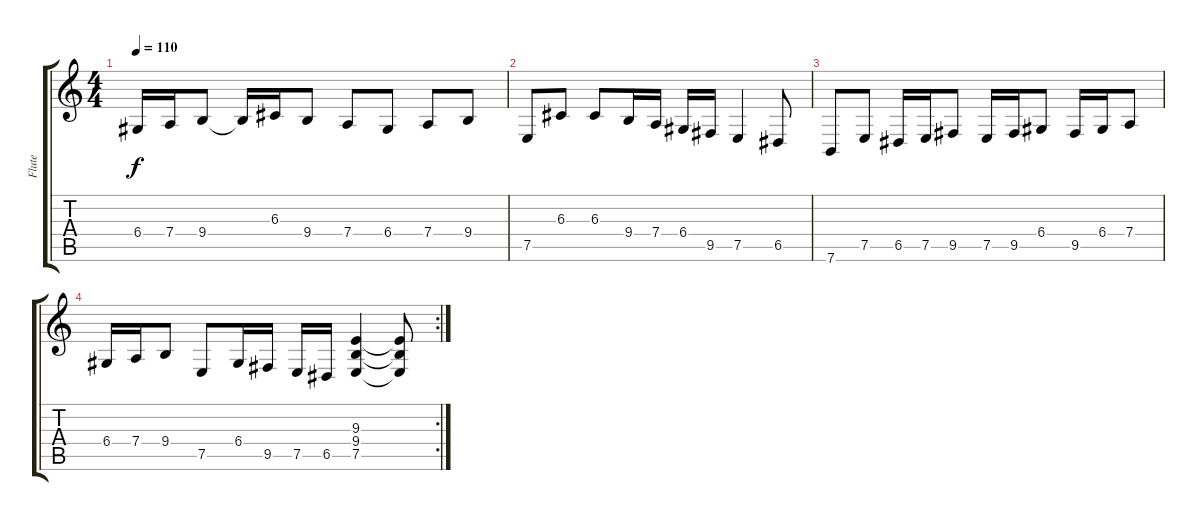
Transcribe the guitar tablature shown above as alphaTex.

\track ("Flute" "Flute") {instrument reedorgan}
\staff {score tabs}
\tuning (E4 B3 G3 D3 A2 E2) {hide}
\ts (4 4)
\tempo 110
\clef g2
\ks c
6.4.16{dy f} 7.4.16 9.4.8 9.4{t}.16 6.3.16 9.4.8 7.4.8 6.4.8 7.4.8 9.4.8 |
7.5.8 6.3.8 6.3.8 9.4.16 7.4.16 6.4.16 9.5.16 7.5.4 6.5.8 |
7.6.8 7.5.8 6.5.16 7.5.16 9.5.8 7.5.16 9.5.16 6.4.8 9.5.16 6.4.16 7.4.8 |
\rc 2
6.4.16 7.4.16 9.4.8 7.5.8 6.4.16 9.5.16 7.5.16 6.5.16 (9.3 9.4 7.5).4 (9.3{t} 9.4{t} 7.5{t}).8
